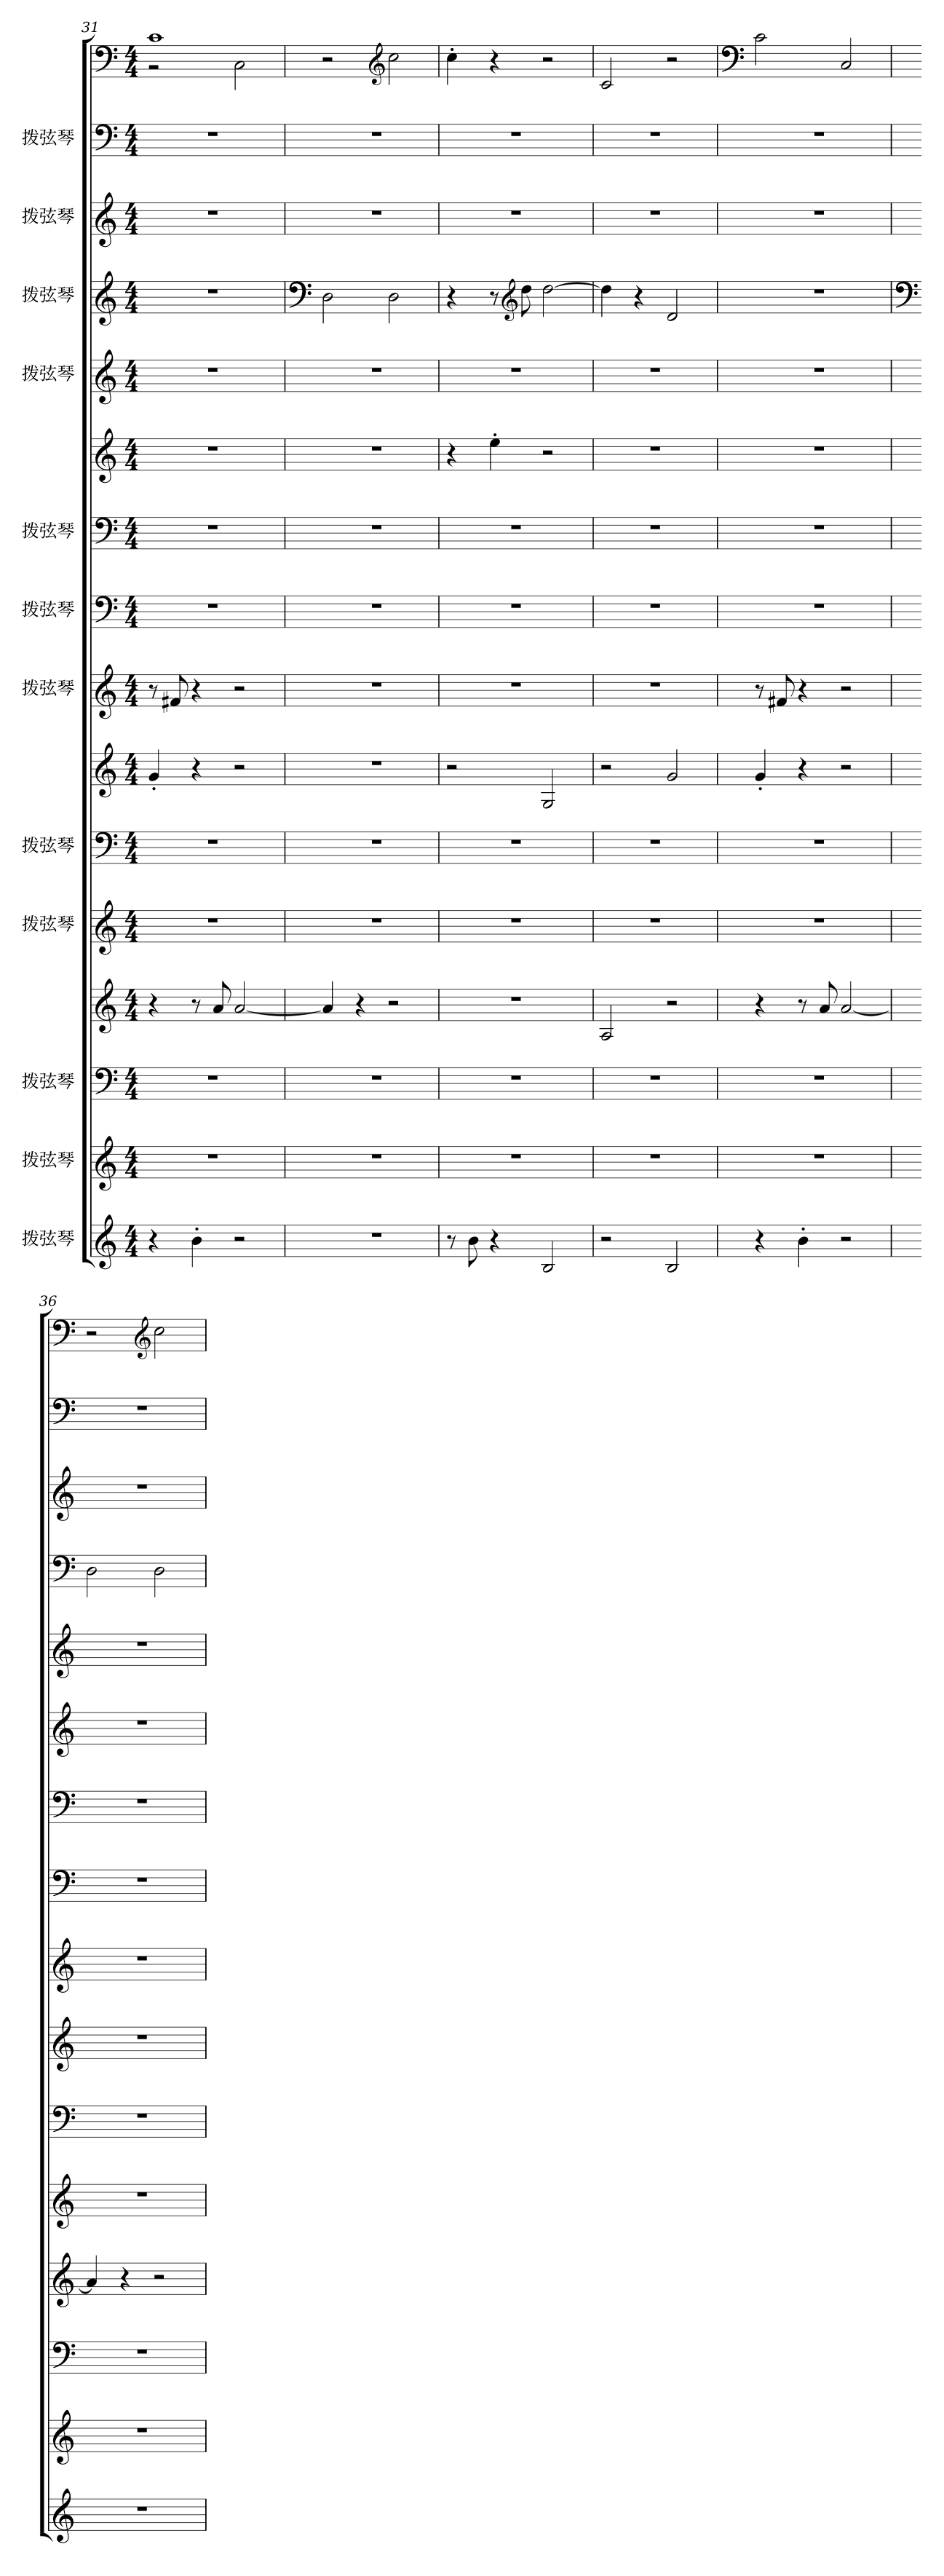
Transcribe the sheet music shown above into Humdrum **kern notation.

**kern	**kern	**kern	**kern	**kern	**kern	**kern	**kern	**kern	**kern	**kern	**kern	**kern	**kern	**kern	**kern
*part12	*part11	*part10	*part10	*part9	*part8	*part8	*part7	*part6	*part5	*part5	*part4	*part3	*part2	*part1	*part1
*staff16	*staff15	*staff14	*staff13	*staff12	*staff11	*staff10	*staff9	*staff8	*staff7	*staff6	*staff5	*staff4	*staff3	*staff2	*staff1
*I"拨弦琴	*I"拨弦琴	*I"拨弦琴	*	*I"拨弦琴	*I"拨弦琴	*	*I"拨弦琴	*I"拨弦琴	*I"拨弦琴	*	*I"拨弦琴	*I"拨弦琴	*I"拨弦琴	*I"拨弦琴	*
*clefG2	*clefG2	*clefF4	*clefG2	*clefG2	*clefF4	*clefG2	*clefG2	*clefF4	*clefF4	*clefG2	*clefG2	*clefG2	*clefG2	*clefF4	*clefF4
*k[]	*k[]	*k[]	*k[]	*k[]	*k[]	*k[]	*k[]	*k[]	*k[]	*k[]	*k[]	*k[]	*k[]	*k[]	*k[]
*M4/4	*M4/4	*M4/4	*M4/4	*M4/4	*M4/4	*M4/4	*M4/4	*M4/4	*M4/4	*M4/4	*M4/4	*M4/4	*M4/4	*M4/4	*M4/4
=31	=31	=31	=31	=31	=31	=31	=31	=31	=31	=31	=31	=31	=31	=31	=31
*	*	*	*	*	*	*	*	*	*	*	*	*	*	*	*^
4r	1r	1r	4r	1r	1r	4g'/	8r	1r	1r	1r	1r	1r	1r	1r	1c	2r
.	.	.	.	.	.	.	8f#X/	.	.	.	.	.	.	.	.	.
4b'\	.	.	8r	.	.	4r	4r	.	.	.	.	.	.	.	.	.
.	.	.	8a/	.	.	.	.	.	.	.	.	.	.	.	.	.
2r	.	.	[2a/	.	.	2r	2r	.	.	.	.	.	.	.	.	2C\
*	*	*	*	*	*	*	*	*	*	*	*	*	*	*	*v	*v
=32	=32	=32	=32	=32	=32	=32	=32	=32	=32	=32	=32	=32	=32	=32	=32
*	*	*	*	*	*	*	*	*	*	*	*	*clefF4	*	*	*
1r	1r	1r	4a/]	1r	1r	1r	1r	1r	1r	1r	1r	2D\	1r	1r	2r
.	.	.	4r	.	.	.	.	.	.	.	.	.	.	.	.
*	*	*	*	*	*	*	*	*	*	*	*	*	*	*	*clefG2
.	.	.	2r	.	.	.	.	.	.	.	.	2D\	.	.	2cc\
=33	=33	=33	=33	=33	=33	=33	=33	=33	=33	=33	=33	=33	=33	=33	=33
8r	1r	1r	1r	1r	1r	2r	1r	1r	1r	4r	1r	4r	1r	1r	4cc'\
8b\	.	.	.	.	.	.	.	.	.	.	.	.	.	.	.
4r	.	.	.	.	.	.	.	.	.	4ee'\	.	8r	.	.	4r
*	*	*	*	*	*	*	*	*	*	*	*	*clefG2	*	*	*
.	.	.	.	.	.	.	.	.	.	.	.	8dd\	.	.	.
2B/	.	.	.	.	.	2G/	.	.	.	2r	.	[2dd\	.	.	2r
=34	=34	=34	=34	=34	=34	=34	=34	=34	=34	=34	=34	=34	=34	=34	=34
2r	1r	1r	2A/	1r	1r	2r	1r	1r	1r	1r	1r	4dd\]	1r	1r	2c/
.	.	.	.	.	.	.	.	.	.	.	.	4r	.	.	.
2B/	.	.	2r	.	.	2g/	.	.	.	.	.	2d/	.	.	2r
!!LO:PB:g=z
=35	=35	=35	=35	=35	=35	=35	=35	=35	=35	=35	=35	=35	=35	=35	=35
*	*	*	*	*	*	*	*	*	*	*	*	*	*	*	*clefF4
4r	1r	1r	4r	1r	1r	4g'/	8r	1r	1r	1r	1r	1r	1r	1r	2c\
.	.	.	.	.	.	.	8f#X/	.	.	.	.	.	.	.	.
4b'\	.	.	8r	.	.	4r	4r	.	.	.	.	.	.	.	.
.	.	.	8a/	.	.	.	.	.	.	.	.	.	.	.	.
2r	.	.	[2a/	.	.	2r	2r	.	.	.	.	.	.	.	2C/
=36	=36	=36	=36	=36	=36	=36	=36	=36	=36	=36	=36	=36	=36	=36	=36
*	*	*	*	*	*	*	*	*	*	*	*	*clefF4	*	*	*
1r	1r	1r	4a/]	1r	1r	1r	1r	1r	1r	1r	1r	2D\	1r	1r	2r
.	.	.	4r	.	.	.	.	.	.	.	.	.	.	.	.
*	*	*	*	*	*	*	*	*	*	*	*	*	*	*	*clefG2
.	.	.	2r	.	.	.	.	.	.	.	.	2D\	.	.	2cc\
=	=	=	=	=	=	=	=	=	=	=	=	=	=	=	=
*-	*-	*-	*-	*-	*-	*-	*-	*-	*-	*-	*-	*-	*-	*-	*-
